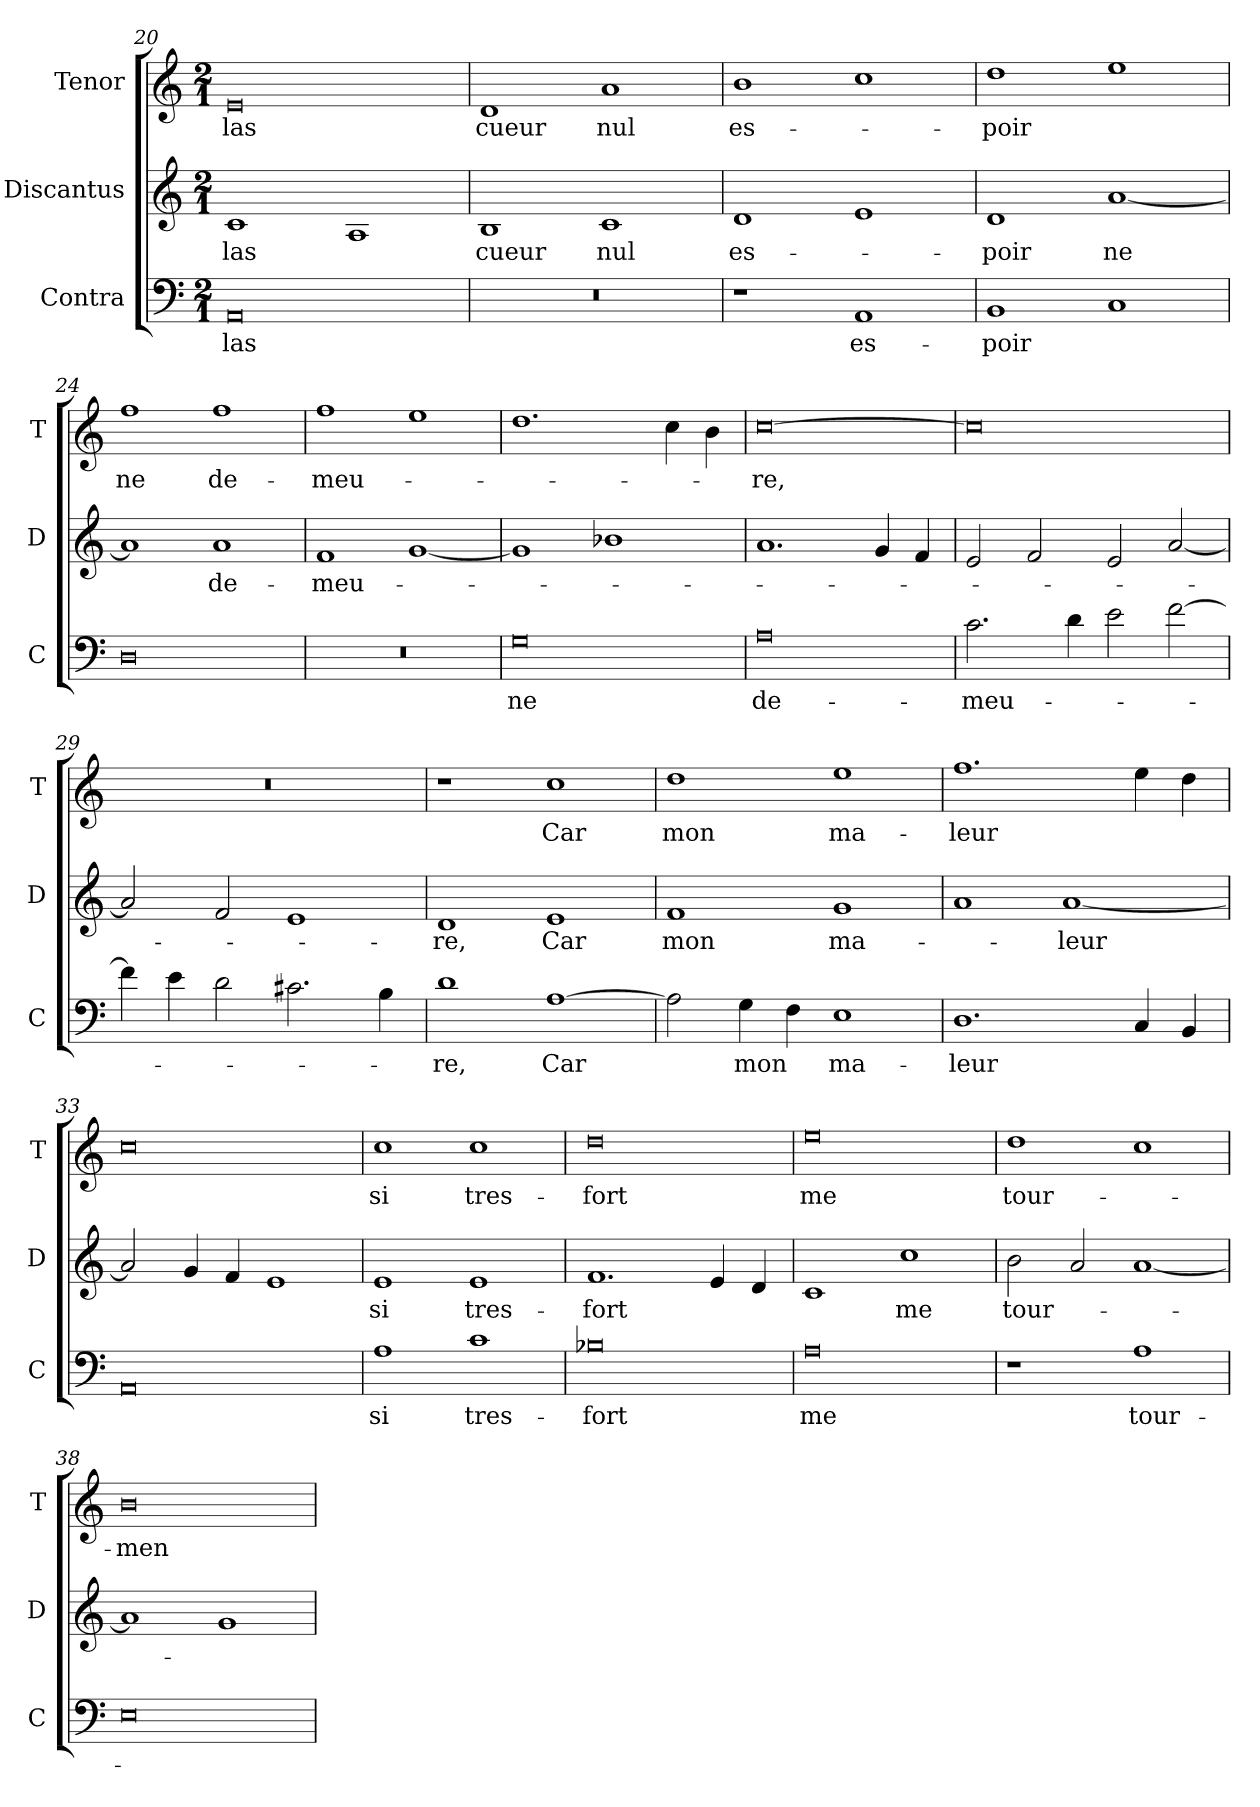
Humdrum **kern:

**kern	**text	**kern	**text	**kern	**text
*part3	*part3	*part2	*part2	*part1	*part1
*staff3	*staff3	*staff2	*staff2	*staff1	*staff1
*I"Contra	*	*I"Discantus	*	*I"Tenor	*
*I'C	*	*I'D	*	*I'T	*
*clefF4	*	*clefG2	*	*clefG2	*
*k[]	*	*k[]	*	*k[]	*
*M2/1	*	*M2/1	*	*M2/1	*
=20	=20	=20	=20	=20	=20
0AA	las	1c	las	0e	las
.	.	1A	.	.	.
=21	=21	=21	=21	=21	=21
0r	.	1B	cueur	1d	cueur
.	.	1c	nul	1a	nul
=22	=22	=22	=22	=22	=22
1r	.	1d	es-	1b	es-
1AA	es-	1e	.	1cc	.
=23	=23	=23	=23	=23	=23
1BB	-poir	1d	-poir	1dd	-poir
1C	.	[1a	ne	1ee	.
=24	=24	=24	=24	=24	=24
0D	.	1a]	.	1ff	ne
.	.	1a	de-	1ff	de-
=25	=25	=25	=25	=25	=25
0r	.	1f	-meu-	1ff	-meu-
.	.	[1g	.	1ee	.
=26	=26	=26	=26	=26	=26
0G	ne	1g]	.	1.dd	.
.	.	1b-X	.	.	.
.	.	.	.	4cc\	.
.	.	.	.	4b\	.
=27	=27	=27	=27	=27	=27
0A	de-	1.a	.	[0cc	-re,
.	.	4g/	.	.	.
.	.	4f/	.	.	.
=28	=28	=28	=28	=28	=28
2.c\	-meu-	2e/	.	0cc]	.
.	.	2f/	.	.	.
4d\	.	.	.	.	.
2e\	.	2e/	.	.	.
[2f\	.	[2a/	.	.	.
=29	=29	=29	=29	=29	=29
4f\]	.	2a/]	.	0r	.
4e\	.	.	.	.	.
2d\	.	2f/	.	.	.
2.c#X\	.	1e	.	.	.
4B\	.	.	.	.	.
=30	=30	=30	=30	=30	=30
1d	-re,	1d	-re,	1r	.
[1A	Car	1e	Car	1cc	Car
=31	=31	=31	=31	=31	=31
2A\]	.	1f	mon	1dd	mon
4G\	mon	.	.	.	.
4F\	.	.	.	.	.
1E	ma-	1g	ma-	1ee	ma-
=32	=32	=32	=32	=32	=32
1.D	-leur	1a	.	1.ff	-leur
.	.	[1a	-leur	.	.
4C/	.	.	.	4ee\	.
4BB/	.	.	.	4dd\	.
=33	=33	=33	=33	=33	=33
0AA	.	2a/]	.	0cc	.
.	.	4g/	.	.	.
.	.	4f/	.	.	.
.	.	1e	.	.	.
=34	=34	=34	=34	=34	=34
1A	si	1e	si	1cc	si
1c	tres-	1e	tres-	1cc	tres-
=35	=35	=35	=35	=35	=35
0B-X	-fort	1.f	-fort	0dd	-fort
.	.	4e/	.	.	.
.	.	4d/	.	.	.
=36	=36	=36	=36	=36	=36
0A	me	1c	.	0ee	me
.	.	1cc	me	.	.
=37	=37	=37	=37	=37	=37
1r	.	2b\	tour-	1dd	tour-
.	.	2a/	.	.	.
1A	tour-	[1a	.	1cc	.
=38	=38	=38	=38	=38	=38
0E	.	1a]	.	0b	-men-
.	.	1g	.	.	.
=	=	=	=	=	=
*-	*-	*-	*-	*-	*-
